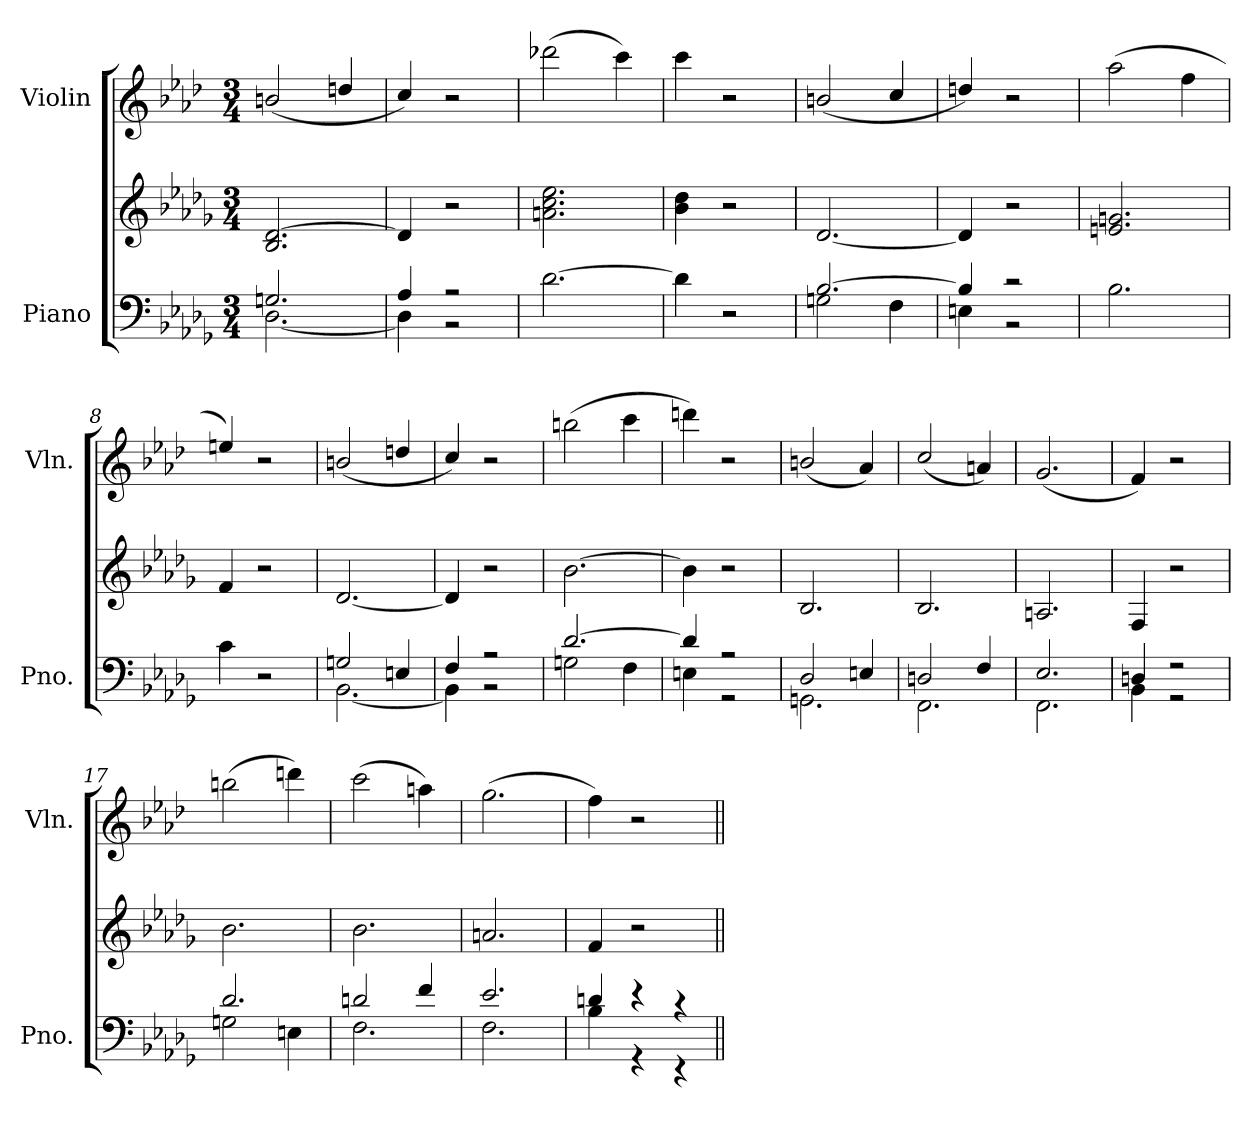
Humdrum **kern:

**kern	**kern	**kern
*part2	*part2	*part1
*staff3	*staff2	*staff1
*I"Piano	*	*I"Violin
*I'Pno.	*	*I'Vln.
*clefF4	*clefG2	*clefG2
*	*	*ITrd4c7
*k[b-e-a-d-g-]	*k[b-e-a-d-g-]	*k[b-e-a-d-g-]
*D-:	*D-:	*D-:
*M3/4	*M3/4	*M3/4
*MM180	*MM180	*MM180
=1	=1	=1
*^	*	*
2.Gn/	[<2.D-\	2.B-/ [<2.d-/	(<2en/
.	.	.	4gn/
=2	=2	=2	=2
4A-/	4D-\]	4d-/]	4f/)
2r	2r	2r	2r
*v	*v	*	*
=3	=3	=3
[>2.d-\	2.an\ 2.cc\ 2.ee-\	(>2gg-X\
.	.	4ff\)
=4	=4	=4
4d-\]	4b-\ 4dd-\	4ff\
2r	2r	2r
=5	=5	=5
*^	*	*
[>2.B-/	2Gn\	[<2.d-/	(2en/
.	4F\	.	4f/
=6	=6	=6	=6
4B-/]	4En\	4d-/]	4gn/)
2r	2r	2r	2r
*v	*v	*	*
!!LO:LB:g=z
=7	=7	=7
2.B-\	2.en/ 2.gn/	(>2dd-\
.	.	4b-\
=8	=8	=8
4c\	4f/	4an/)
2r	2r	2r
=9	=9	=9
*^	*	*
2Gn/	[<2.BB-\	[<2.d-/	(2en/
4En/	.	.	4gn/
=10	=10	=10	=10
4F/	4BB-\]	4d-/]	4f/)
2r	2r	2r	2r
=11	=11	=11	=11
[>2.d-/	2Gn\	[>2.b-\	(>2een\
.	4F\	.	4ff\
=12	=12	=12	=12
4d-/]	4En\	4b-\]	4ggn\)
2r	2r	2r	2r
=13	=13	=13	=13
2D-/	2.GGn\	2.B-/	(<2en/
4En/	.	.	4d-/)
=14	=14	=14	=14
2Dn/	2.FF\	2.B-/	(<2f/
4F/	.	.	4dn/)
!!LO:LB:g=z
=15	=15	=15	=15
2.E-/	2.FF\	2.An/	(<2.c/
=16	=16	=16	=16
4Dn/	4BB-\	4F/	4B-/)
2r	2r	2r	2r
=17	=17	=17	=17
2.d-/	2Gn\	2.b-\	(>2een\
.	4En\	.	4ggn\)
=18	=18	=18	=18
2dn/	2.F\	2.b-\	(>2ff\
4f/	.	.	4ddn\)
=19	=19	=19	=19
2.e-/	2.F\	2.an/	(>2.cc\
=20	=20	=20	=20
4dn/	4B-\	4f/	4b-\)
4r	4r	2r	2r
4rc	4rEE	.	.
*v	*v	*	*
=||	=||	=||
*-	*-	*-
